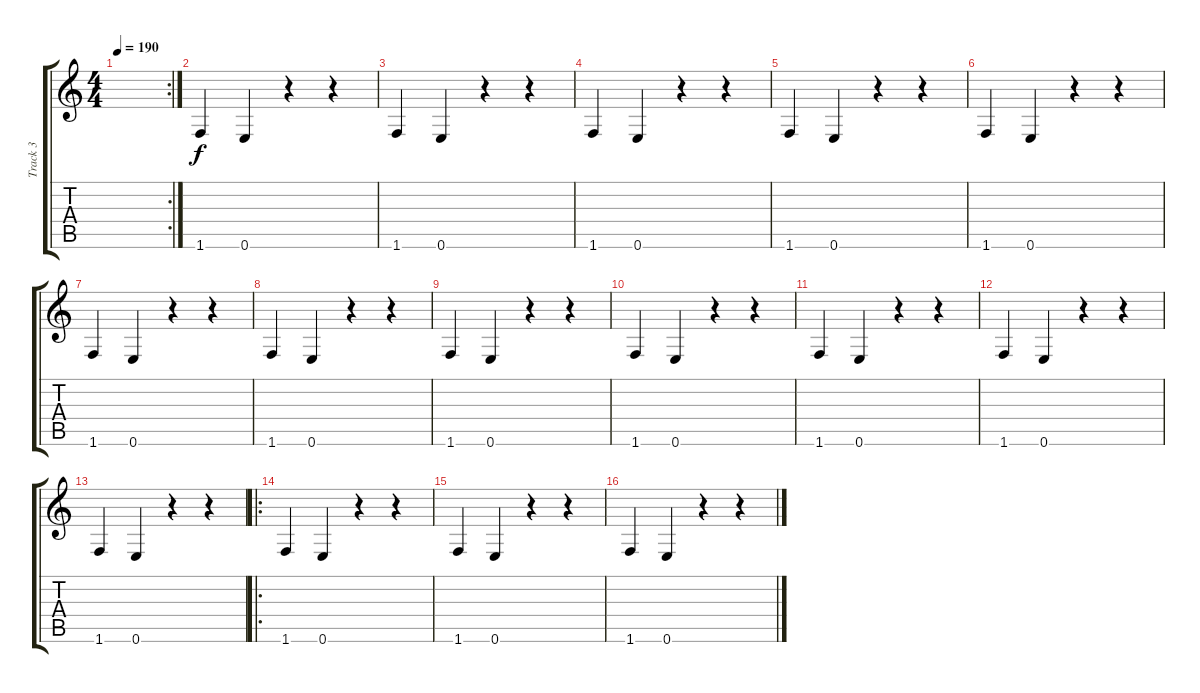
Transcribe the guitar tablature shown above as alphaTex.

\track ("Track 3" "Track 3") {instrument distortionguitar}
\staff {score tabs}
\tuning (E4 B3 G3 D3 A2 E2) {hide}
\rc 2
\ts (4 4)
\tempo 190
\clef g2
\ks c
|
1.6.4 0.6.4 r.4 r.4 |
1.6.4 0.6.4 r.4 r.4 |
1.6.4 0.6.4 r.4 r.4 |
1.6.4 0.6.4 r.4 r.4 |
1.6.4 0.6.4 r.4 r.4 |
1.6.4 0.6.4 r.4 r.4 |
1.6.4 0.6.4 r.4 r.4 |
1.6.4 0.6.4 r.4 r.4 |
1.6.4 0.6.4 r.4 r.4 |
1.6.4 0.6.4 r.4 r.4 |
1.6.4 0.6.4 r.4 r.4 |
1.6.4 0.6.4 r.4 r.4 |
\ro
1.6.4 0.6.4 r.4 r.4 |
1.6.4 0.6.4 r.4 r.4 |
1.6.4 0.6.4 r.4 r.4
